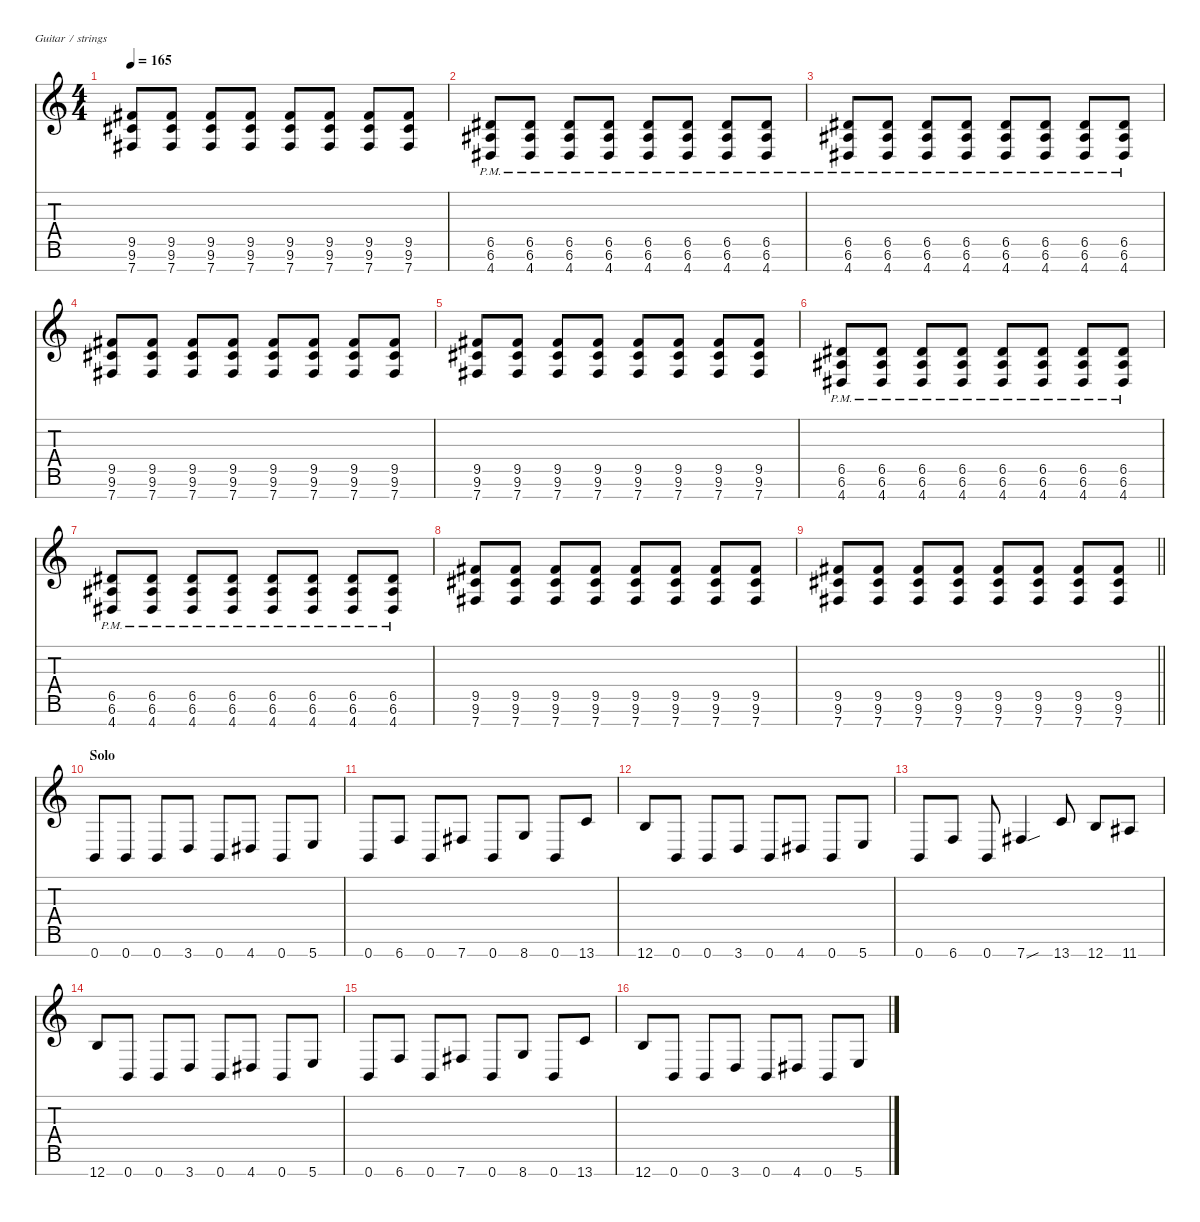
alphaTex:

\defaultSystemsLayout 4
\hideDynamics
\bracketExtendMode nobrackets
\singleTrackTrackNamePolicy hidden
\multiTrackTrackNamePolicy hidden
\firstSystemTrackNameMode fullname
\firstSystemTrackNameOrientation horizontal
\otherSystemsTrackNameOrientation horizontal
\track ("Guitar 2" "dist.guit.") {instrument distortionguitar}
\staff {score tabs}
\tuning (E4 B3 G3 D3 A2 E2 B1)
\ts (4 4)
\tempo 165
\clef g2
\ks c
(9.5{acc #} 9.6{acc #} 7.7{acc #}).8{dy f beam Up} (9.5{acc #} 9.6{acc #} 7.7{acc #}).8{beam Up} (9.5{acc #} 9.6{acc #} 7.7{acc #}).8{beam Up} (9.5{acc #} 9.6{acc #} 7.7{acc #}).8{beam Up} (9.5{acc #} 9.6{acc #} 7.7{acc #}).8{beam Up} (9.5{acc #} 9.6{acc #} 7.7{acc #}).8{beam Up} (9.5{acc #} 9.6{acc #} 7.7{acc #}).8{beam Up} (9.5{acc #} 9.6{acc #} 7.7{acc #}).8{beam Up} |
(6.5{pm acc #} 6.6{pm acc #} 4.7{pm acc #}).8{beam Up} (6.5{pm acc #} 6.6{pm acc #} 4.7{pm acc #}).8{beam Up} (6.5{pm acc #} 6.6{pm acc #} 4.7{pm acc #}).8{beam Up} (6.5{pm acc #} 6.6{pm acc #} 4.7{pm acc #}).8{beam Up} (6.5{pm acc #} 6.6{pm acc #} 4.7{pm acc #}).8{beam Up} (6.5{pm acc #} 6.6{pm acc #} 4.7{pm acc #}).8{beam Up} (6.5{pm acc #} 6.6{pm acc #} 4.7{pm acc #}).8{beam Up} (6.5{pm acc #} 6.6{pm acc #} 4.7{pm acc #}).8{beam Up} |
(6.5{pm acc #} 6.6{pm acc #} 4.7{pm acc #}).8{beam Up} (6.5{pm acc #} 6.6{pm acc #} 4.7{pm acc #}).8{beam Up} (6.5{pm acc #} 6.6{pm acc #} 4.7{pm acc #}).8{beam Up} (6.5{pm acc #} 6.6{pm acc #} 4.7{pm acc #}).8{beam Up} (6.5{pm acc #} 6.6{pm acc #} 4.7{pm acc #}).8{beam Up} (6.5{pm acc #} 6.6{pm acc #} 4.7{pm acc #}).8{beam Up} (6.5{pm acc #} 6.6{pm acc #} 4.7{pm acc #}).8{beam Up} (6.5{pm acc #} 6.6{pm acc #} 4.7{pm acc #}).8{beam Up} |
(9.5{acc #} 9.6{acc #} 7.7{acc #}).8{beam Up} (9.5{acc #} 9.6{acc #} 7.7{acc #}).8{beam Up} (9.5{acc #} 9.6{acc #} 7.7{acc #}).8{beam Up} (9.5{acc #} 9.6{acc #} 7.7{acc #}).8{beam Up} (9.5{acc #} 9.6{acc #} 7.7{acc #}).8{beam Up} (9.5{acc #} 9.6{acc #} 7.7{acc #}).8{beam Up} (9.5{acc #} 9.6{acc #} 7.7{acc #}).8{beam Up} (9.5{acc #} 9.6{acc #} 7.7{acc #}).8{beam Up} |
(9.5{acc #} 9.6{acc #} 7.7{acc #}).8{beam Up} (9.5{acc #} 9.6{acc #} 7.7{acc #}).8{beam Up} (9.5{acc #} 9.6{acc #} 7.7{acc #}).8{beam Up} (9.5{acc #} 9.6{acc #} 7.7{acc #}).8{beam Up} (9.5{acc #} 9.6{acc #} 7.7{acc #}).8{beam Up} (9.5{acc #} 9.6{acc #} 7.7{acc #}).8{beam Up} (9.5{acc #} 9.6{acc #} 7.7{acc #}).8{beam Up} (9.5{acc #} 9.6{acc #} 7.7{acc #}).8{beam Up} |
(6.5{pm acc #} 6.6{pm acc #} 4.7{pm acc #}).8{beam Up} (6.5{pm acc #} 6.6{pm acc #} 4.7{pm acc #}).8{beam Up} (6.5{pm acc #} 6.6{pm acc #} 4.7{pm acc #}).8{beam Up} (6.5{pm acc #} 6.6{pm acc #} 4.7{pm acc #}).8{beam Up} (6.5{pm acc #} 6.6{pm acc #} 4.7{pm acc #}).8{beam Up} (6.5{pm acc #} 6.6{pm acc #} 4.7{pm acc #}).8{beam Up} (6.5{pm acc #} 6.6{pm acc #} 4.7{pm acc #}).8{beam Up} (6.5{pm acc #} 6.6{pm acc #} 4.7{pm acc #}).8{beam Up} |
(6.5{pm acc #} 6.6{pm acc #} 4.7{pm acc #}).8{beam Up} (6.5{pm acc #} 6.6{pm acc #} 4.7{pm acc #}).8{beam Up} (6.5{pm acc #} 6.6{pm acc #} 4.7{pm acc #}).8{beam Up} (6.5{pm acc #} 6.6{pm acc #} 4.7{pm acc #}).8{beam Up} (6.5{pm acc #} 6.6{pm acc #} 4.7{pm acc #}).8{beam Up} (6.5{pm acc #} 6.6{pm acc #} 4.7{pm acc #}).8{beam Up} (6.5{pm acc #} 6.6{pm acc #} 4.7{pm acc #}).8{beam Up} (6.5{pm acc #} 6.6{pm acc #} 4.7{pm acc #}).8{beam Up} |
(9.5{acc #} 9.6{acc #} 7.7{acc #}).8{beam Up} (9.5{acc #} 9.6{acc #} 7.7{acc #}).8{beam Up} (9.5{acc #} 9.6{acc #} 7.7{acc #}).8{beam Up} (9.5{acc #} 9.6{acc #} 7.7{acc #}).8{beam Up} (9.5{acc #} 9.6{acc #} 7.7{acc #}).8{beam Up} (9.5{acc #} 9.6{acc #} 7.7{acc #}).8{beam Up} (9.5{acc #} 9.6{acc #} 7.7{acc #}).8{beam Up} (9.5{acc #} 9.6{acc #} 7.7{acc #}).8{beam Up} |
\barLineRight lightlight
(9.5{acc #} 9.6{acc #} 7.7{acc #}).8{beam Up} (9.5{acc #} 9.6{acc #} 7.7{acc #}).8{beam Up} (9.5{acc #} 9.6{acc #} 7.7{acc #}).8{beam Up} (9.5{acc #} 9.6{acc #} 7.7{acc #}).8{beam Up} (9.5{acc #} 9.6{acc #} 7.7{acc #}).8{beam Up} (9.5{acc #} 9.6{acc #} 7.7{acc #}).8{beam Up} (9.5{acc #} 9.6{acc #} 7.7{acc #}).8{beam Up} (9.5{acc #} 9.6{acc #} 7.7{acc #}).8{beam Up} |
\section ("" "Solo")
0.7.8{beam Up} 0.7.8{beam Up} 0.7.8{beam Up} 3.7.8{beam Up} 0.7.8{beam Up} 4.7{acc #}.8{beam Up} 0.7.8{beam Up} 5.7.8{beam Up} |
0.7.8{beam Up} 6.7.8{beam Up} 0.7.8{beam Up} 7.7{acc #}.8{beam Up} 0.7.8{beam Up} 8.7.8{beam Up} 0.7.8{beam Up} 13.7.8{beam Up} |
12.7.8{beam Up} 0.7.8{beam Up} 0.7.8{beam Up} 3.7.8{beam Up} 0.7.8{beam Up} 4.7{acc #}.8{beam Up} 0.7.8{beam Up} 5.7.8{beam Up} |
0.7.8{beam Up} 6.7.8{beam Up} 0.7.8{beam Up} 7.7{sou acc #}.4{beam Up} 13.7.8{beam Up} 12.7.8{beam Up} 11.7{acc #}.8{beam Up} |
12.7.8{beam Up} 0.7.8{beam Up} 0.7.8{beam Up} 3.7.8{beam Up} 0.7.8{beam Up} 4.7{acc #}.8{beam Up} 0.7.8{beam Up} 5.7.8{beam Up} |
0.7.8{beam Up} 6.7.8{beam Up} 0.7.8{beam Up} 7.7{acc #}.8{beam Up} 0.7.8{beam Up} 8.7.8{beam Up} 0.7.8{beam Up} 13.7.8{beam Up} |
12.7.8{beam Up} 0.7.8{beam Up} 0.7.8{beam Up} 3.7.8{beam Up} 0.7.8{beam Up} 4.7{acc #}.8{beam Up} 0.7.8{beam Up} 5.7{sl}.8{beam Up}
